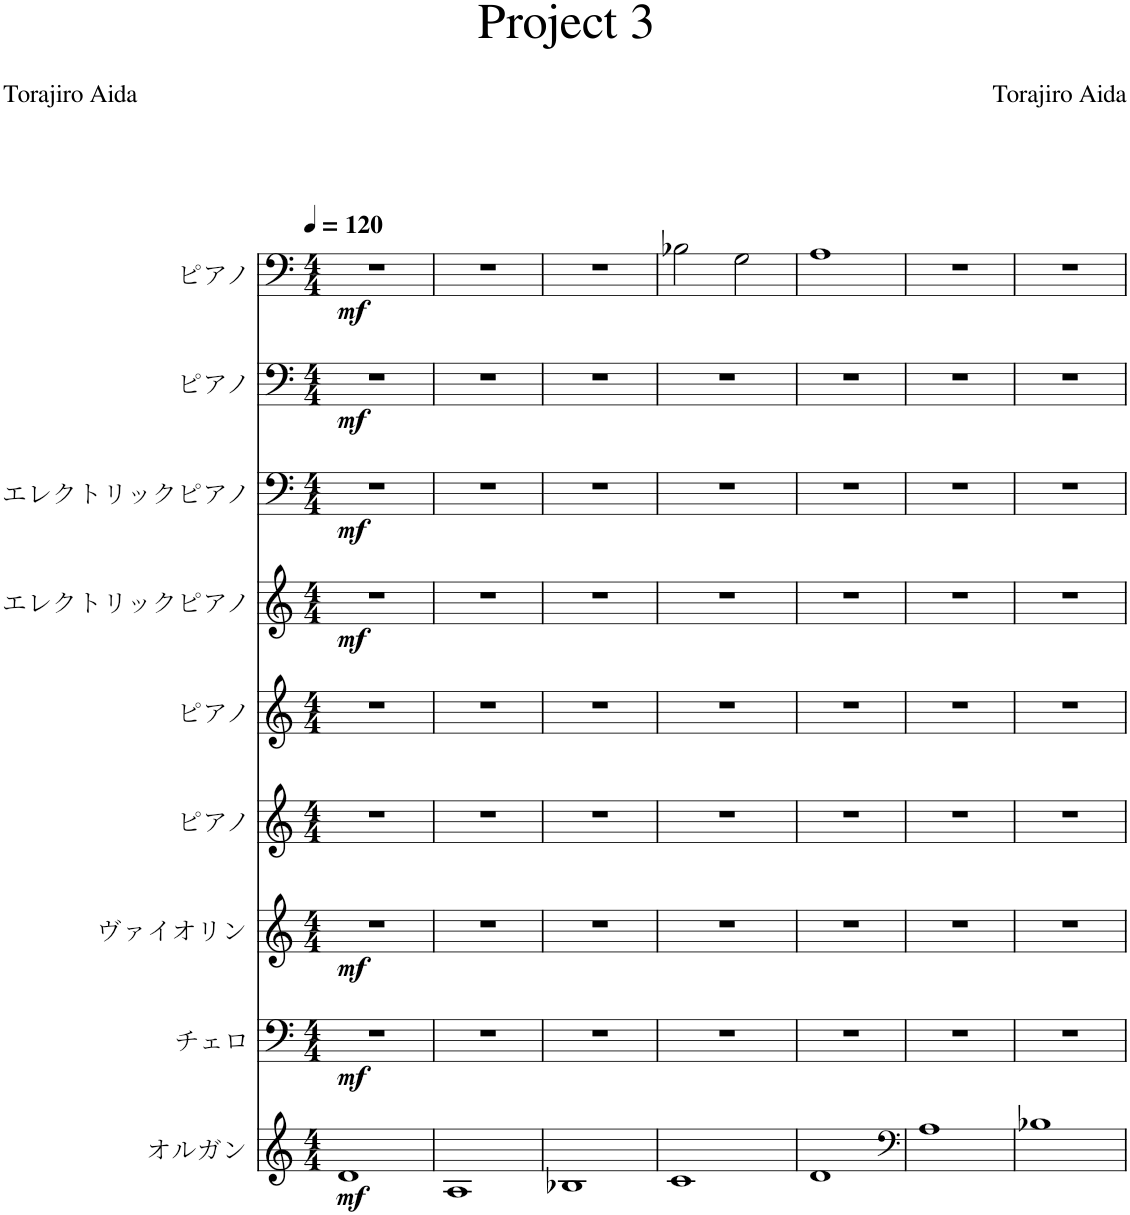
**kern	**dynam	**kern	**dynam	**kern	**dynam	**kern	**kern	**kern	**dynam	**kern	**dynam	**kern	**dynam	**kern	**dynam
*part9	*part9	*part8	*part8	*part7	*part7	*part6	*part5	*part4	*part4	*part3	*part3	*part2	*part2	*part1	*part1
*staff9	*staff9	*staff8	*staff8	*staff7	*staff7	*staff6	*staff5	*staff4	*staff4	*staff3	*staff3	*staff2	*staff2	*staff1	*staff1
*I"オルガン	*	*I"チェロ	*	*I"ヴァイオリン	*	*I"ピアノ	*I"ピアノ	*I"エレクトリックピアノ	*	*I"エレクトリックピアノ	*	*I"ピアノ	*	*I"ピアノ	*
*clefG2	*	*clefF4	*	*clefG2	*	*clefG2	*clefG2	*clefG2	*	*clefF4	*	*clefF4	*	*clefF4	*
*k[]	*	*k[]	*	*k[]	*	*k[]	*k[]	*k[]	*	*k[]	*	*k[]	*	*k[]	*
*M4/4	*	*M4/4	*	*M4/4	*	*M4/4	*M4/4	*M4/4	*	*M4/4	*	*M4/4	*	*M4/4	*
*MM120	*	*MM120	*	*MM120	*	*MM120	*MM120	*MM120	*	*MM120	*	*MM120	*	*MM120	*
=1	=1	=1	=1	=1	=1	=1	=1	=1	=1	=1	=1	=1	=1	=1	=1
!	!LO:DY:b	!	!LO:DY:b	!	!LO:DY:b	!	!	!	!LO:DY:b	!	!LO:DY:b	!	!LO:DY:b	!	!LO:DY:b
1d	mf	1r	mf	1r	mf	1r	1r	1r	mf	1r	mf	1r	mf	1r	mf
=2	=2	=2	=2	=2	=2	=2	=2	=2	=2	=2	=2	=2	=2	=2	=2
1A	.	1r	.	1r	.	1r	1r	1r	.	1r	.	1r	.	1r	.
=3	=3	=3	=3	=3	=3	=3	=3	=3	=3	=3	=3	=3	=3	=3	=3
1B-X	.	1r	.	1r	.	1r	1r	1r	.	1r	.	1r	.	1r	.
=4	=4	=4	=4	=4	=4	=4	=4	=4	=4	=4	=4	=4	=4	=4	=4
1c	.	1r	.	1r	.	1r	1r	1r	.	1r	.	1r	.	2B-X\	.
.	.	.	.	.	.	.	.	.	.	.	.	.	.	2G\	.
=5	=5	=5	=5	=5	=5	=5	=5	=5	=5	=5	=5	=5	=5	=5	=5
1d	.	1r	.	1r	.	1r	1r	1r	.	1r	.	1r	.	1A	.
=6	=6	=6	=6	=6	=6	=6	=6	=6	=6	=6	=6	=6	=6	=6	=6
*clefF4	*	*	*	*	*	*	*	*	*	*	*	*	*	*	*
1A	.	1r	.	1r	.	1r	1r	1r	.	1r	.	1r	.	1r	.
=7	=7	=7	=7	=7	=7	=7	=7	=7	=7	=7	=7	=7	=7	=7	=7
1B-X	.	1r	.	1r	.	1r	1r	1r	.	1r	.	1r	.	1r	.
=	=	=	=	=	=	=	=	=	=	=	=	=	=	=	=
*-	*-	*-	*-	*-	*-	*-	*-	*-	*-	*-	*-	*-	*-	*-	*-
